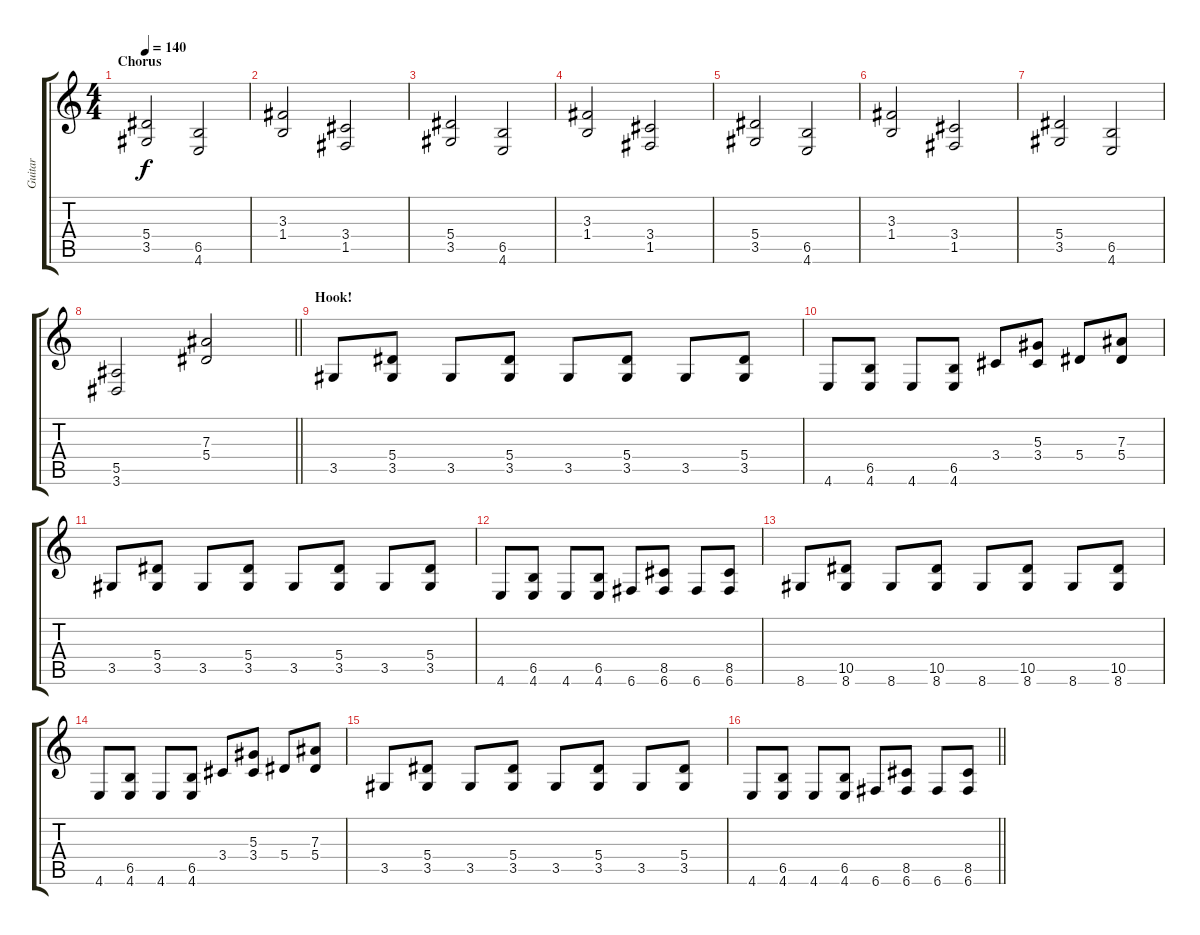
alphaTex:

\track ("Guitar" "Guitar") {instrument distortionguitar}
\staff {score tabs}
\tuning (C4 G3 Eb3 Bb2 F2 C2) {hide}
\ts (4 4)
\section ("" "Chorus")
\tempo 140
\clef g2
\ks c
(5.4 3.5).2{dy f} (6.5 4.6).2 |
(3.3 1.4).2 (3.4 1.5).2 |
(5.4 3.5).2 (6.5 4.6).2 |
(3.3 1.4).2 (3.4 1.5).2 |
(5.4 3.5).2 (6.5 4.6).2 |
(3.3 1.4).2 (3.4 1.5).2 |
(5.4 3.5).2 (6.5 4.6).2 |
\barLineRight lightlight
(5.5 3.6).2 (7.3 5.4).2 |
\section ("" "Hook!")
3.5.8 (5.4 3.5).8 3.5.8 (5.4 3.5).8 3.5.8 (5.4 3.5).8 3.5.8 (5.4 3.5).8 |
4.6.8 (6.5 4.6).8 4.6.8 (6.5 4.6).8 3.4.8 (5.3 3.4).8 5.4.8 (7.3 5.4).8 |
3.5.8 (5.4 3.5).8 3.5.8 (5.4 3.5).8 3.5.8 (5.4 3.5).8 3.5.8 (5.4 3.5).8 |
4.6.8 (6.5 4.6).8 4.6.8 (6.5 4.6).8 6.6.8 (8.5 6.6).8 6.6.8 (8.5 6.6).8 |
8.6.8 (10.5 8.6).8 8.6.8 (10.5 8.6).8 8.6.8 (10.5 8.6).8 8.6.8 (10.5 8.6).8 |
4.6.8 (6.5 4.6).8 4.6.8 (6.5 4.6).8 3.4.8 (5.3 3.4).8 5.4.8 (7.3 5.4).8 |
3.5.8 (5.4 3.5).8 3.5.8 (5.4 3.5).8 3.5.8 (5.4 3.5).8 3.5.8 (5.4 3.5).8 |
\barLineRight lightlight
4.6.8 (6.5 4.6).8 4.6.8 (6.5 4.6).8 6.6.8 (8.5 6.6).8 6.6.8 (8.5 6.6).8
